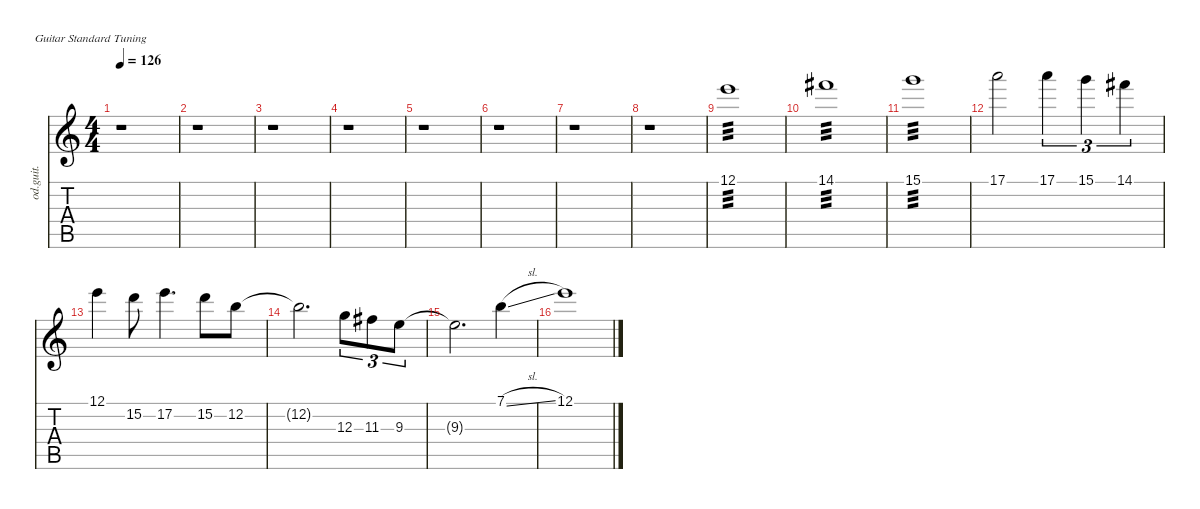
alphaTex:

\defaultSystemsLayout 4
\hideDynamics
\bracketExtendMode nobrackets
\otherSystemsTrackNameOrientation horizontal
\track ("Lead Guitar" "od.guit.") {instrument overdrivenguitar}
\staff {score tabs}
\tuning (E4 B3 G3 D3 A2 E2)
\ts (4 4)
\tempo 126
\clef g2
\ks c
r.1{dy f beam Down} |
r.1{beam Down} |
r.1{beam Down} |
r.1{beam Down} |
r.1{beam Down} |
r.1{beam Down} |
r.1{beam Down} |
r.1{beam Down} |
12.1.1{tp 3 beam Down} |
14.1{acc #}.1{tp 3 beam Down} |
15.1.1{tp 3 beam Down} |
17.1.2{beam Down} 17.1.4{tu (3 2) beam Down} 15.1.4{tu (3 2) beam Down} 14.1{acc #}.4{tu (3 2) beam Down} |
12.1.4{beam Down} 15.2.8{beam Down} 17.2.4{d beam Down} 15.2.8{beam Down} 12.2.8{beam Down} |
12.2{t}.2{d beam Down} 12.3.8{tu (3 2) beam Down} 11.3{acc #}.8{tu (3 2) beam Down} 9.3.8{tu (3 2) beam Down} |
9.3{t}.2{d beam Down} 7.1{sl}.4{beam Down} |
12.1.1{beam Down}
